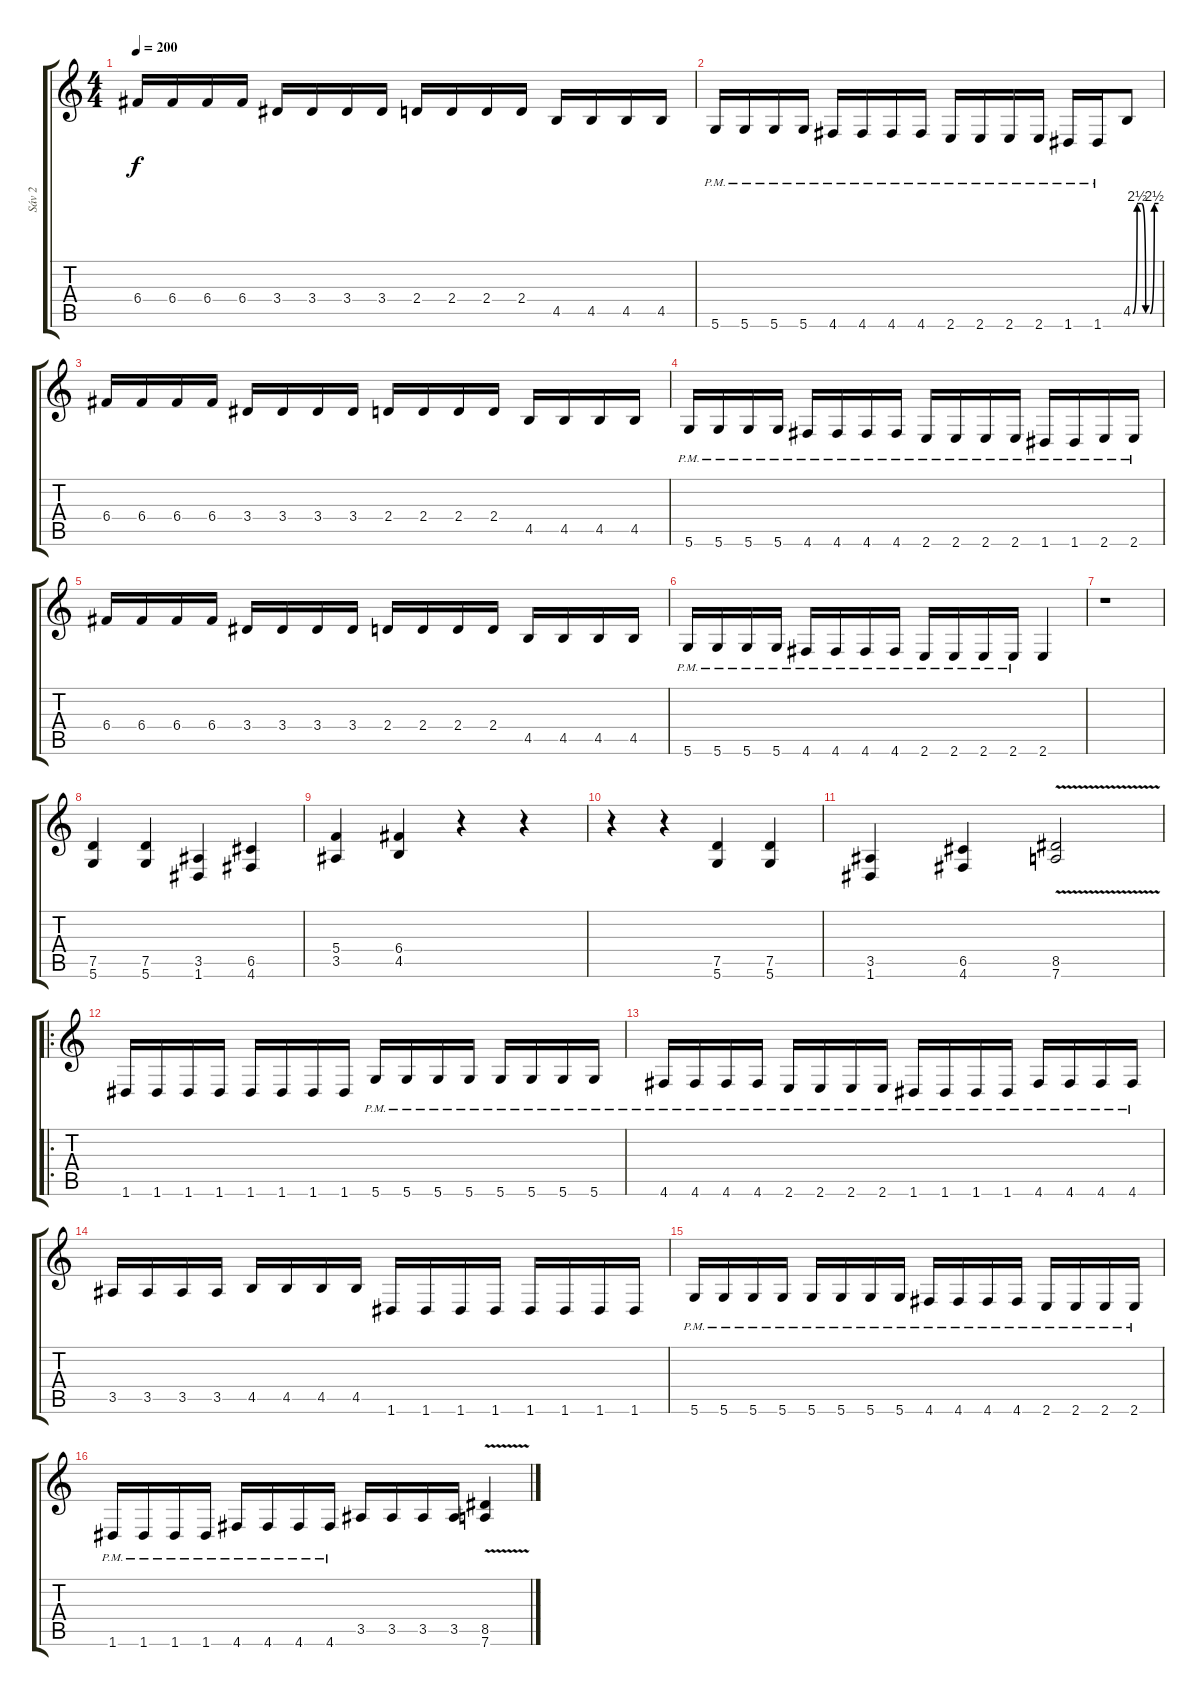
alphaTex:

\track ("Sáv 2" "Sáv 2") {instrument distortionguitar}
\staff {score tabs}
\tuning (D4 A3 F3 C3 G2 D2) {hide}
\ts (4 4)
\tempo 200
\clef g2
\ks c
6.4.16{dy f} 6.4.16 6.4.16 6.4.16 3.4.16 3.4.16 3.4.16 3.4.16 2.4.16 2.4.16 2.4.16 2.4.16 4.5.16 4.5.16 4.5.16 4.5.16 |
5.6{pm}.16 5.6{pm}.16 5.6{pm}.16 5.6{pm}.16 4.6{pm}.16 4.6{pm}.16 4.6{pm}.16 4.6{pm}.16 2.6{pm}.16 2.6{pm}.16 2.6{pm}.16 2.6{pm}.16 1.6{pm}.16 1.6{pm}.16 4.5{be (custom 0 0 10 10 20 10 30 0 40 0 50 10 60 10)}.8 |
6.4.16 6.4.16 6.4.16 6.4.16 3.4.16 3.4.16 3.4.16 3.4.16 2.4.16 2.4.16 2.4.16 2.4.16 4.5.16 4.5.16 4.5.16 4.5.16 |
5.6{pm}.16 5.6{pm}.16 5.6{pm}.16 5.6{pm}.16 4.6{pm}.16 4.6{pm}.16 4.6{pm}.16 4.6{pm}.16 2.6{pm}.16 2.6{pm}.16 2.6{pm}.16 2.6{pm}.16 1.6{pm}.16 1.6{pm}.16 2.6{pm}.16 2.6{pm}.16 |
6.4.16 6.4.16 6.4.16 6.4.16 3.4.16 3.4.16 3.4.16 3.4.16 2.4.16 2.4.16 2.4.16 2.4.16 4.5.16 4.5.16 4.5.16 4.5.16 |
5.6{pm}.16 5.6{pm}.16 5.6{pm}.16 5.6{pm}.16 4.6{pm}.16 4.6{pm}.16 4.6{pm}.16 4.6{pm}.16 2.6{pm}.16 2.6{pm}.16 2.6{pm}.16 2.6{pm}.16 2.6.4 |
r.1 |
(7.5 5.6).4 (7.5 5.6).4 (3.5 1.6).4 (6.5 4.6).4 |
(5.4 3.5).4 (6.4 4.5).4 r.4 r.4 |
r.4 r.4 (7.5 5.6).4 (7.5 5.6).4 |
(3.5 1.6).4 (6.5 4.6).4 (8.5{v} 7.6{v}).2 |
\ro
1.6.16 1.6.16 1.6.16 1.6.16 1.6.16 1.6.16 1.6.16 1.6.16 5.6{pm}.16 5.6{pm}.16 5.6{pm}.16 5.6{pm}.16 5.6{pm}.16 5.6{pm}.16 5.6{pm}.16 5.6{pm}.16 |
4.6{pm}.16 4.6{pm}.16 4.6{pm}.16 4.6{pm}.16 2.6{pm}.16 2.6{pm}.16 2.6{pm}.16 2.6{pm}.16 1.6{pm}.16 1.6{pm}.16 1.6{pm}.16 1.6{pm}.16 4.6{pm}.16 4.6{pm}.16 4.6{pm}.16 4.6{pm}.16 |
3.5.16 3.5.16 3.5.16 3.5.16 4.5.16 4.5.16 4.5.16 4.5.16 1.6.16 1.6.16 1.6.16 1.6.16 1.6.16 1.6.16 1.6.16 1.6.16 |
5.6{pm}.16 5.6{pm}.16 5.6{pm}.16 5.6{pm}.16 5.6{pm}.16 5.6{pm}.16 5.6{pm}.16 5.6{pm}.16 4.6{pm}.16 4.6{pm}.16 4.6{pm}.16 4.6{pm}.16 2.6{pm}.16 2.6{pm}.16 2.6{pm}.16 2.6{pm}.16 |
1.6{pm}.16 1.6{pm}.16 1.6{pm}.16 1.6{pm}.16 4.6{pm}.16 4.6{pm}.16 4.6{pm}.16 4.6{pm}.16 3.5.16 3.5.16 3.5.16 3.5.16 (8.5{v} 7.6{v}).4
